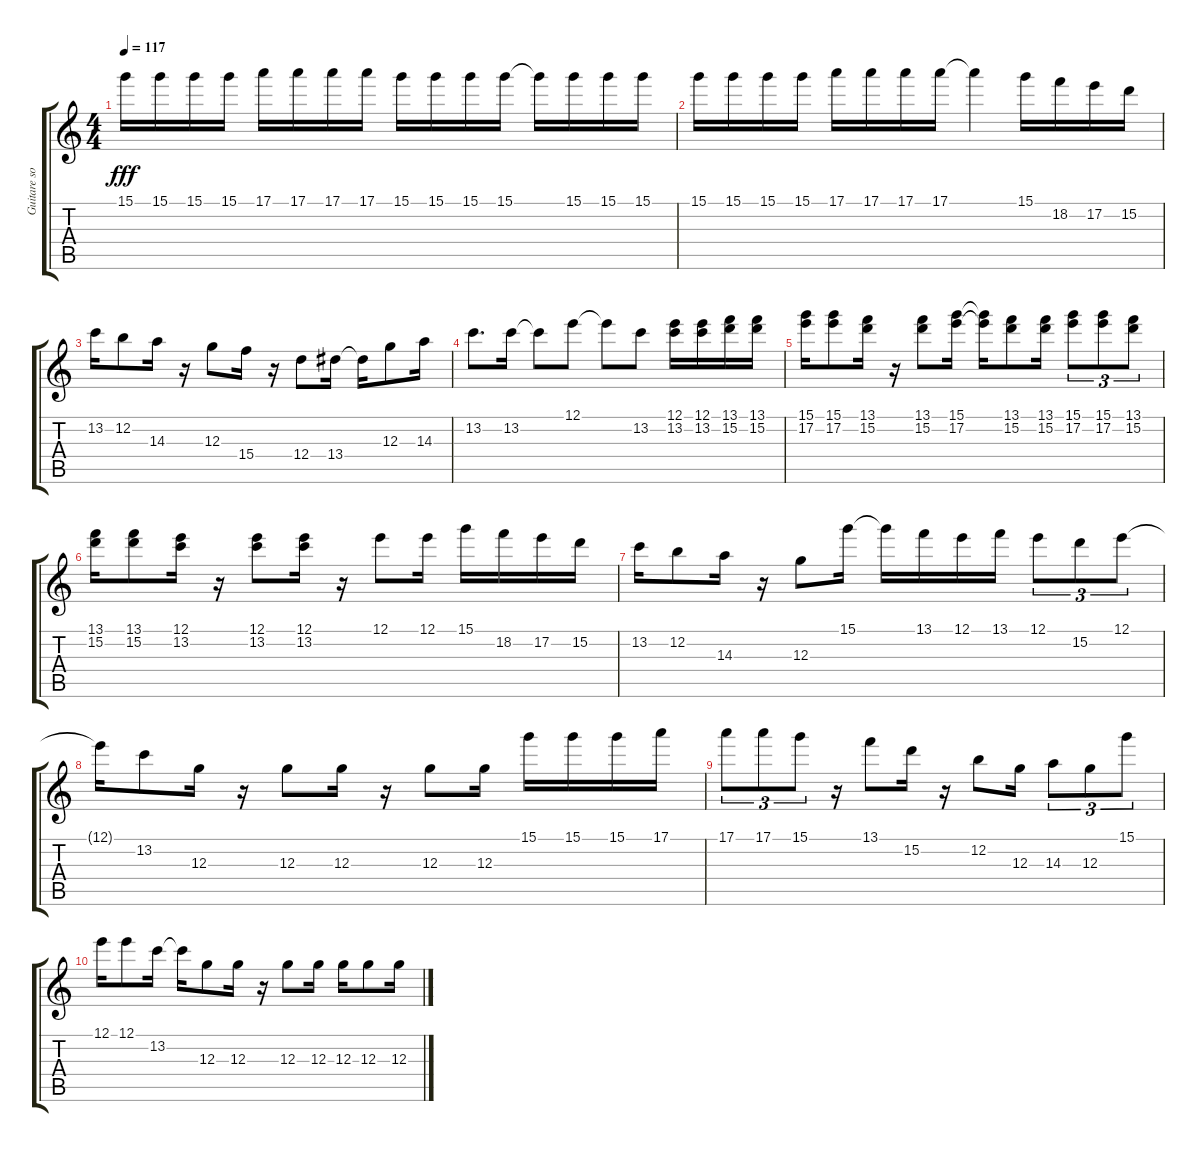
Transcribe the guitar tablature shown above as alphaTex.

\track ("Guitare solo" "Guitare so") {instrument electricguitarjazz}
\staff {score tabs}
\tuning (E4 B3 G3 D3 A2 E2) {hide}
\ts (4 4)
\tempo 117
\clef g2
\ks c
15.1.16{dy fff} 15.1.16 15.1.16 15.1.16 17.1.16 17.1.16 17.1.16 17.1.16 15.1.16 15.1.16 15.1.16 15.1.16 15.1{t}.16 15.1.16 15.1.16 15.1.16 |
15.1.16 15.1.16 15.1.16 15.1.16 17.1.16 17.1.16 17.1.16 17.1.16 17.1{t}.4 15.1.16 18.2.16 17.2.16 15.2.16 |
13.2.16 12.2.8 14.3.16 r.16 12.3.8 15.4.16 r.16 12.4.8 13.4.16 13.4{t}.16 12.3.8 14.3.16 |
13.2.8{d} 13.2.16 13.2{t}.8 12.1.8 12.1{t}.8 13.2.8 (12.1 13.2).16 (12.1 13.2).16 (13.1 15.2).16 (13.1 15.2).16 |
(15.1 17.2).16 (15.1 17.2).8 (13.1 15.2).16 r.16 (13.1 15.2).8 (15.1 17.2).16 (15.1{t} 17.2{t}).16 (13.1 15.2).8 (13.1 15.2).16 (15.1 17.2).8{tu (3 2)} (15.1 17.2).8{tu (3 2)} (13.1 15.2).8{tu (3 2)} |
(13.1 15.2).16 (13.1 15.2).8 (12.1 13.2).16 r.16 (12.1 13.2).8 (12.1 13.2).16 r.16 12.1.8 12.1.16 15.1.16 18.2.16 17.2.16 15.2.16 |
13.2.16 12.2.8 14.3.16 r.16 12.3.8 15.1.16 15.1{t}.16 13.1.16 12.1.16 13.1.16 12.1.8{tu (3 2)} 15.2.8{tu (3 2)} 12.1.8{tu (3 2)} |
12.1{t}.16 13.2.8 12.3.16 r.16 12.3.8 12.3.16 r.16 12.3.8 12.3.16 15.1.16 15.1.16 15.1.16 17.1.16 |
17.1.8{tu (3 2)} 17.1.8{tu (3 2)} 15.1.8{tu (3 2)} r.16 13.1.8 15.2.16 r.16 12.2.8 12.3.16 14.3.8{tu (3 2)} 12.3.8{tu (3 2)} 15.1.8{tu (3 2)} |
12.1.16 12.1.8 13.2.16 13.2{t}.16 12.3.8 12.3.16 r.16 12.3.8 12.3.16 12.3.16 12.3.8 12.3.16
